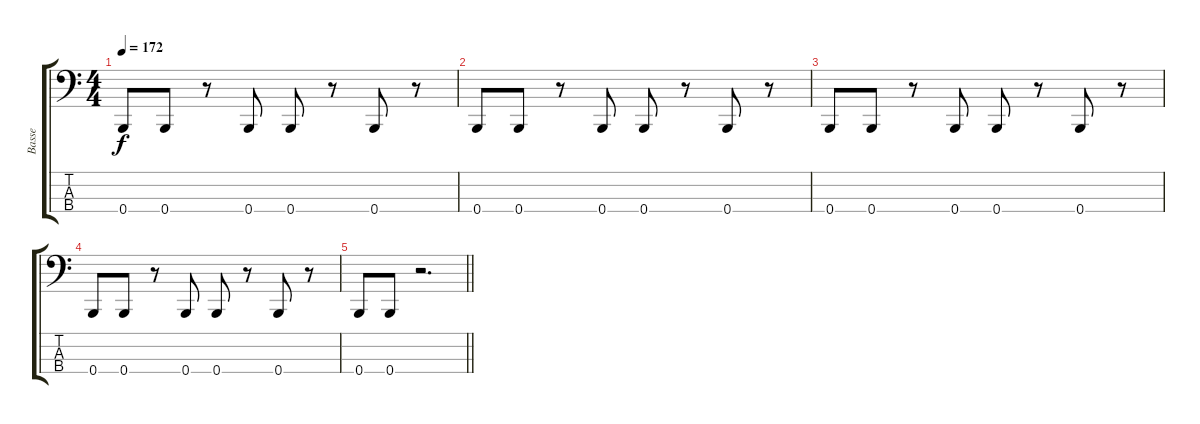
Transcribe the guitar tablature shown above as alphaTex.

\track ("Basse" "Basse") {instrument electricbassfinger}
\staff {score tabs}
\tuning (D2 A1 E1 B0) {hide}
\ts (4 4)
\tempo 172
\clef f4
\ks c
0.4.8{dy f} 0.4.8 r.8 0.4.8 0.4.8 r.8 0.4.8 r.8 |
0.4.8 0.4.8 r.8 0.4.8 0.4.8 r.8 0.4.8 r.8 |
0.4.8 0.4.8 r.8 0.4.8 0.4.8 r.8 0.4.8 r.8 |
0.4.8 0.4.8 r.8 0.4.8 0.4.8 r.8 0.4.8 r.8 |
\barLineRight lightlight
0.4.8 0.4.8 r.2{d}
